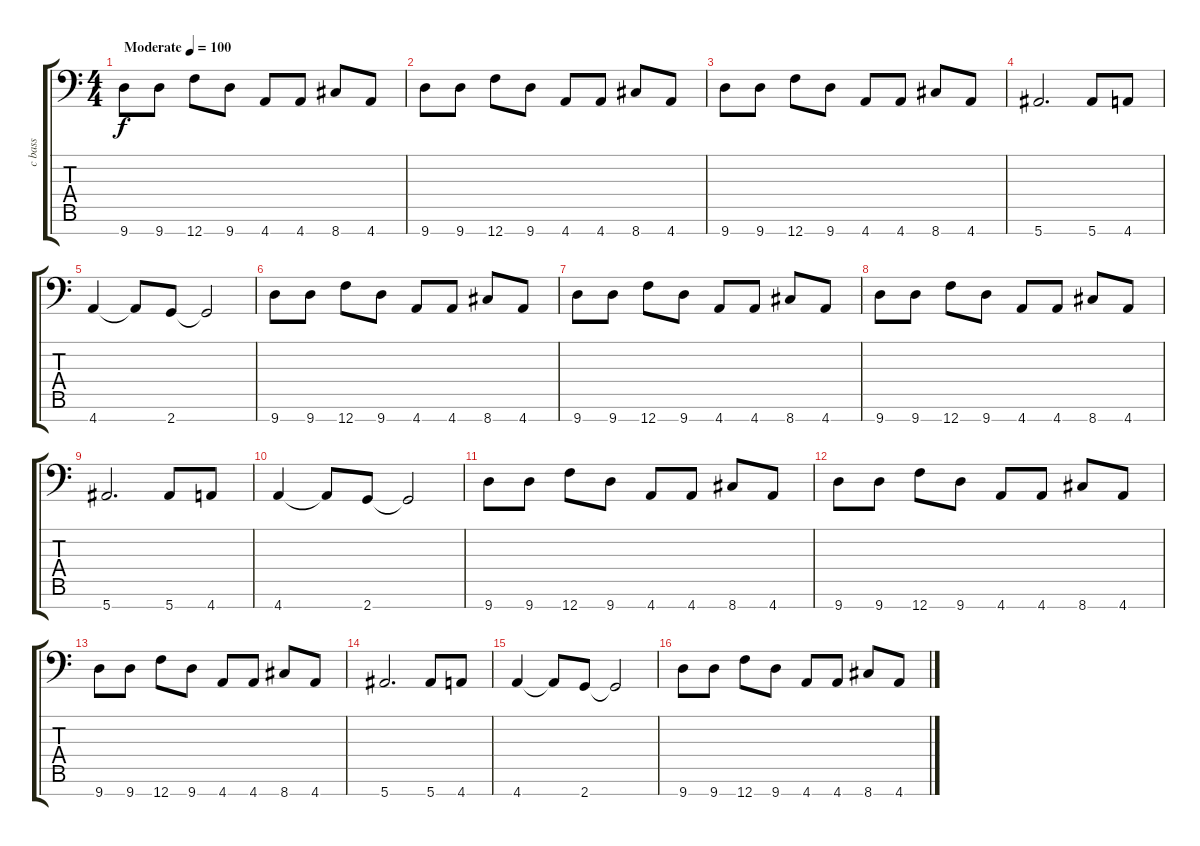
\track ("c bass" "c bass") {instrument contrabass}
\staff {score tabs}
\tuning (E4 B3 G3 D3 A2 E2 F1) {hide}
\ts (4 4)
\tempo (100 "Moderate")
\clef f4
\ks c
9.7.8{dy f instrument contrabass} 9.7.8 12.7.8 9.7.8 4.7.8 4.7.8 8.7.8 4.7.8 |
9.7.8 9.7.8 12.7.8 9.7.8 4.7.8 4.7.8 8.7.8 4.7.8 |
9.7.8 9.7.8 12.7.8 9.7.8 4.7.8 4.7.8 8.7.8 4.7.8 |
5.7.2{d} 5.7.8 4.7.8 |
4.7.4 4.7{t}.8 2.7.8 2.7{t}.2 |
9.7.8 9.7.8 12.7.8 9.7.8 4.7.8 4.7.8 8.7.8 4.7.8 |
9.7.8 9.7.8 12.7.8 9.7.8 4.7.8 4.7.8 8.7.8 4.7.8 |
9.7.8 9.7.8 12.7.8 9.7.8 4.7.8 4.7.8 8.7.8 4.7.8 |
5.7.2{d} 5.7.8 4.7.8 |
4.7.4 4.7{t}.8 2.7.8 2.7{t}.2 |
9.7.8 9.7.8 12.7.8 9.7.8 4.7.8 4.7.8 8.7.8 4.7.8 |
9.7.8 9.7.8 12.7.8 9.7.8 4.7.8 4.7.8 8.7.8 4.7.8 |
9.7.8 9.7.8 12.7.8 9.7.8 4.7.8 4.7.8 8.7.8 4.7.8 |
5.7.2{d} 5.7.8 4.7.8 |
4.7.4 4.7{t}.8 2.7.8 2.7{t}.2 |
9.7.8 9.7.8 12.7.8 9.7.8 4.7.8 4.7.8 8.7.8 4.7.8
